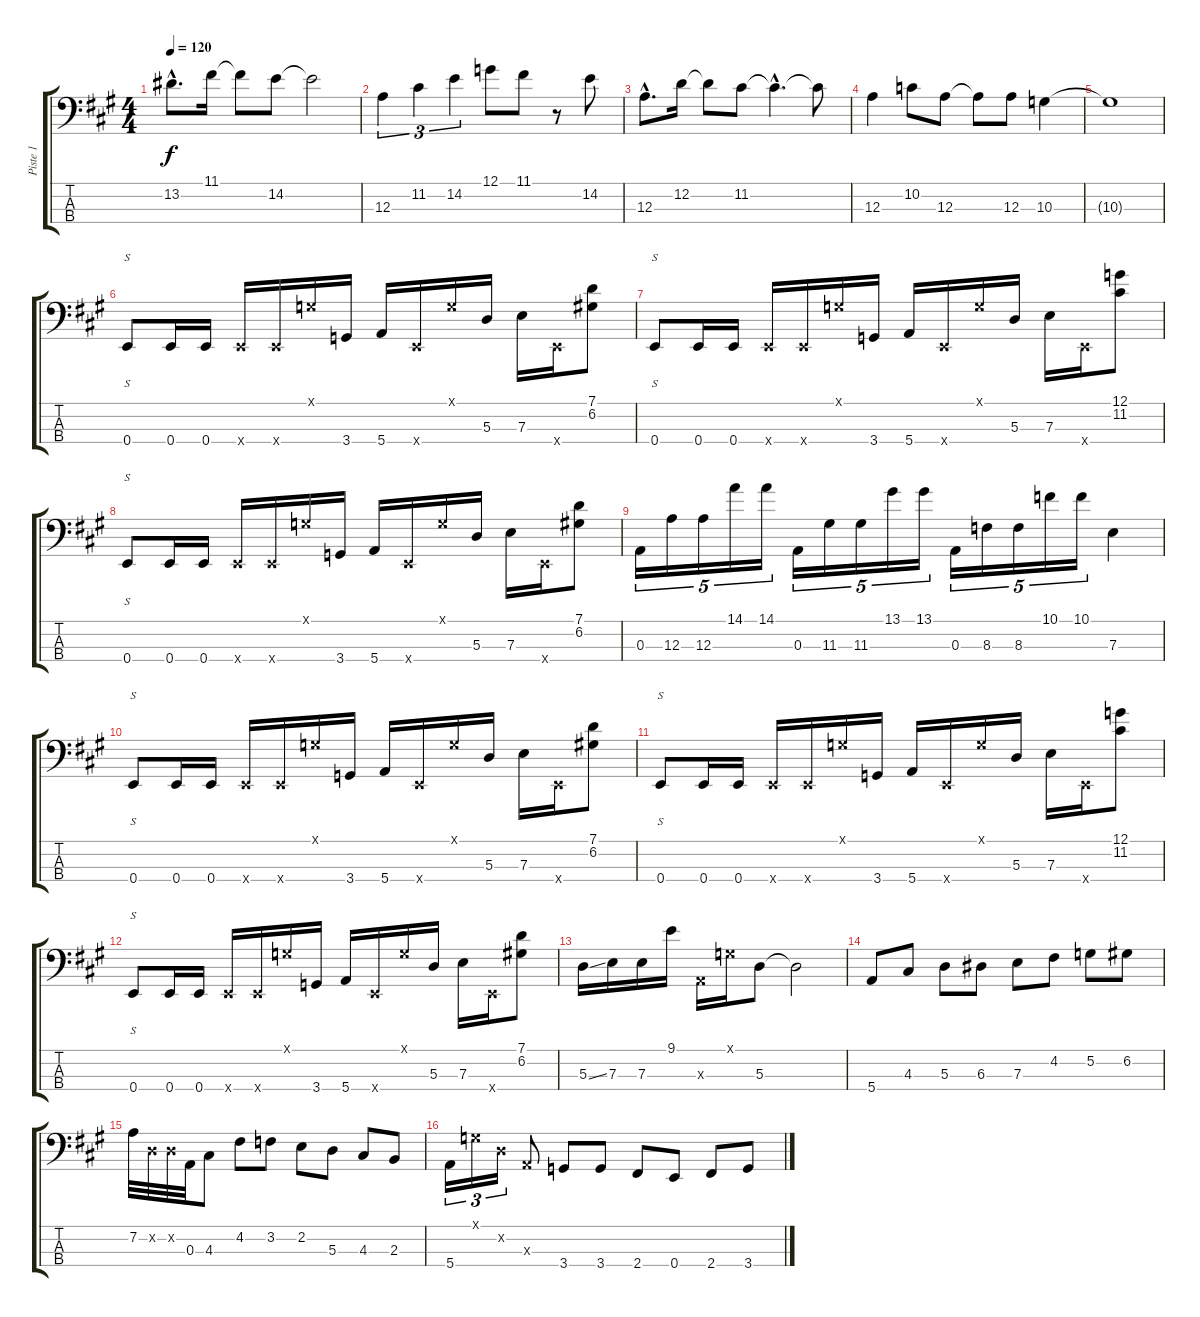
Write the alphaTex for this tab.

\track ("Piste 1" "Piste 1") {instrument slapbass1}
\staff {score tabs}
\tuning (G2 D2 A1 E1) {hide}
\ts (4 4)
\tempo 120
\clef f4
\ks a
13.2{hac}.8{d dy f} 11.1.16 11.1{t}.8 14.2.8 14.2{t}.2 |
12.3.4{tu (3 2)} 11.2.4{tu (3 2)} 14.2.4{tu (3 2)} 12.1.8 11.1.8 r.8 14.2.8 |
12.3{hac}.8{d} 12.2.16 12.2{t}.8 11.2.8 11.2{hac t}.4{d} 11.2{t}.8 |
12.3.4 10.2.8 12.3.8 12.3{t}.8 12.3.8 10.3.4 |
10.3{t}.1 |
0.4.8{s} 0.4.16 0.4.16 0.4{x}.16 0.4{x}.16 0.1{x}.16 3.4.16 5.4.16 0.4{x}.16 0.1{x}.16 5.3.16 7.3.16 0.4{x}.16 (7.1 6.2).8 |
0.4.8{s} 0.4.16 0.4.16 0.4{x}.16 0.4{x}.16 0.1{x}.16 3.4.16 5.4.16 0.4{x}.16 0.1{x}.16 5.3.16 7.3.16 0.4{x}.16 (12.1 11.2).8 |
0.4.8{s} 0.4.16 0.4.16 0.4{x}.16 0.4{x}.16 0.1{x}.16 3.4.16 5.4.16 0.4{x}.16 0.1{x}.16 5.3.16 7.3.16 0.4{x}.16 (7.1 6.2).8 |
0.3.16{tu (5 4)} 12.3.16{tu (5 4)} 12.3.16{tu (5 4)} 14.1.16{tu (5 4)} 14.1.16{tu (5 4)} 0.3.16{tu (5 4)} 11.3.16{tu (5 4)} 11.3.16{tu (5 4)} 13.1.16{tu (5 4)} 13.1.16{tu (5 4)} 0.3.16{tu (5 4)} 8.3.16{tu (5 4)} 8.3.16{tu (5 4)} 10.1.16{tu (5 4)} 10.1.16{tu (5 4)} 7.3.4 |
0.4.8{s} 0.4.16 0.4.16 0.4{x}.16 0.4{x}.16 0.1{x}.16 3.4.16 5.4.16 0.4{x}.16 0.1{x}.16 5.3.16 7.3.16 0.4{x}.16 (7.1 6.2).8 |
0.4.8{s} 0.4.16 0.4.16 0.4{x}.16 0.4{x}.16 0.1{x}.16 3.4.16 5.4.16 0.4{x}.16 0.1{x}.16 5.3.16 7.3.16 0.4{x}.16 (12.1 11.2).8 |
0.4.8{s} 0.4.16 0.4.16 0.4{x}.16 0.4{x}.16 0.1{x}.16 3.4.16 5.4.16 0.4{x}.16 0.1{x}.16 5.3.16 7.3.16 0.4{x}.16 (7.1 6.2).8 |
5.3{ss}.16 7.3.16 7.3.16 9.1.16 0.3{x}.16 0.1{x}.16 5.3.8 5.3{t}.2 |
5.4.8 4.3.8 5.3.8 6.3.8 7.3.8 4.2.8 5.2.8 6.2.8 |
7.2.32 0.2{x}.32 0.2{x}.32 0.3.32 4.3.8 4.2.8 3.2.8 2.2.8 5.3.8 4.3.8 2.3.8 |
5.4.16{tu (3 2)} 0.1{x}.16{tu (3 2)} 0.2{x}.16{tu (3 2)} 0.3{x}.8 3.4.8 3.4.8 2.4.8 0.4.8 2.4.8 3.4.8
